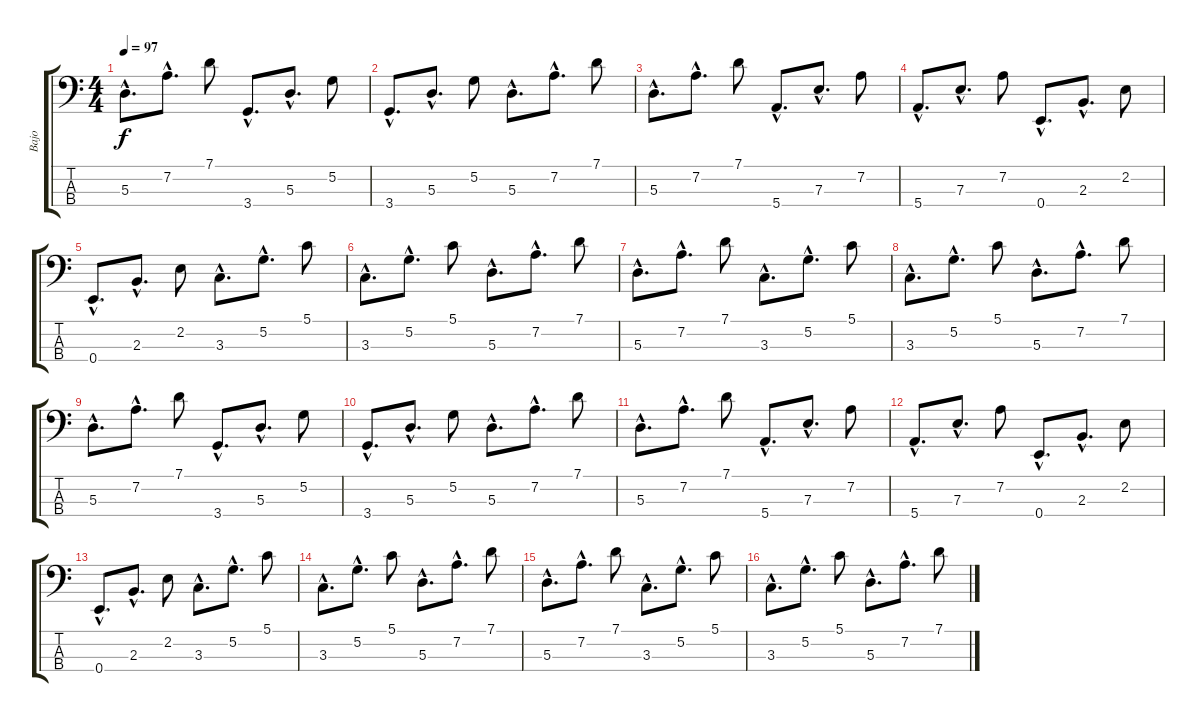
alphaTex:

\track ("Bajo" "Bajo") {instrument electricbassfinger}
\staff {score tabs}
\tuning (G2 D2 A1 E1) {hide}
\ts (4 4)
\tempo 97
\clef f4
\ks c
5.3{hac}.8{d dy f} 7.2{hac}.8{d} 7.1.8 3.4{hac}.8{d} 5.3{hac}.8{d} 5.2.8 |
3.4{hac}.8{d} 5.3{hac}.8{d} 5.2.8 5.3{hac}.8{d} 7.2{hac}.8{d} 7.1.8 |
5.3{hac}.8{d} 7.2{hac}.8{d} 7.1.8 5.4{hac}.8{d} 7.3{hac}.8{d} 7.2.8 |
5.4{hac}.8{d} 7.3{hac}.8{d} 7.2.8 0.4{hac}.8{d} 2.3{hac}.8{d} 2.2.8 |
0.4{hac}.8{d} 2.3{hac}.8{d} 2.2.8 3.3{hac}.8{d} 5.2{hac}.8{d} 5.1.8 |
3.3{hac}.8{d} 5.2{hac}.8{d} 5.1.8 5.3{hac}.8{d} 7.2{hac}.8{d} 7.1.8 |
5.3{hac}.8{d} 7.2{hac}.8{d} 7.1.8 3.3{hac}.8{d} 5.2{hac}.8{d} 5.1.8 |
3.3{hac}.8{d} 5.2{hac}.8{d} 5.1.8 5.3{hac}.8{d} 7.2{hac}.8{d} 7.1.8 |
5.3{hac}.8{d} 7.2{hac}.8{d} 7.1.8 3.4{hac}.8{d} 5.3{hac}.8{d} 5.2.8 |
3.4{hac}.8{d} 5.3{hac}.8{d} 5.2.8 5.3{hac}.8{d} 7.2{hac}.8{d} 7.1.8 |
5.3{hac}.8{d} 7.2{hac}.8{d} 7.1.8 5.4{hac}.8{d} 7.3{hac}.8{d} 7.2.8 |
5.4{hac}.8{d} 7.3{hac}.8{d} 7.2.8 0.4{hac}.8{d} 2.3{hac}.8{d} 2.2.8 |
0.4{hac}.8{d} 2.3{hac}.8{d} 2.2.8 3.3{hac}.8{d} 5.2{hac}.8{d} 5.1.8 |
3.3{hac}.8{d} 5.2{hac}.8{d} 5.1.8 5.3{hac}.8{d} 7.2{hac}.8{d} 7.1.8 |
5.3{hac}.8{d} 7.2{hac}.8{d} 7.1.8 3.3{hac}.8{d} 5.2{hac}.8{d} 5.1.8 |
3.3{hac}.8{d} 5.2{hac}.8{d} 5.1.8 5.3{hac}.8{d} 7.2{hac}.8{d} 7.1.8
